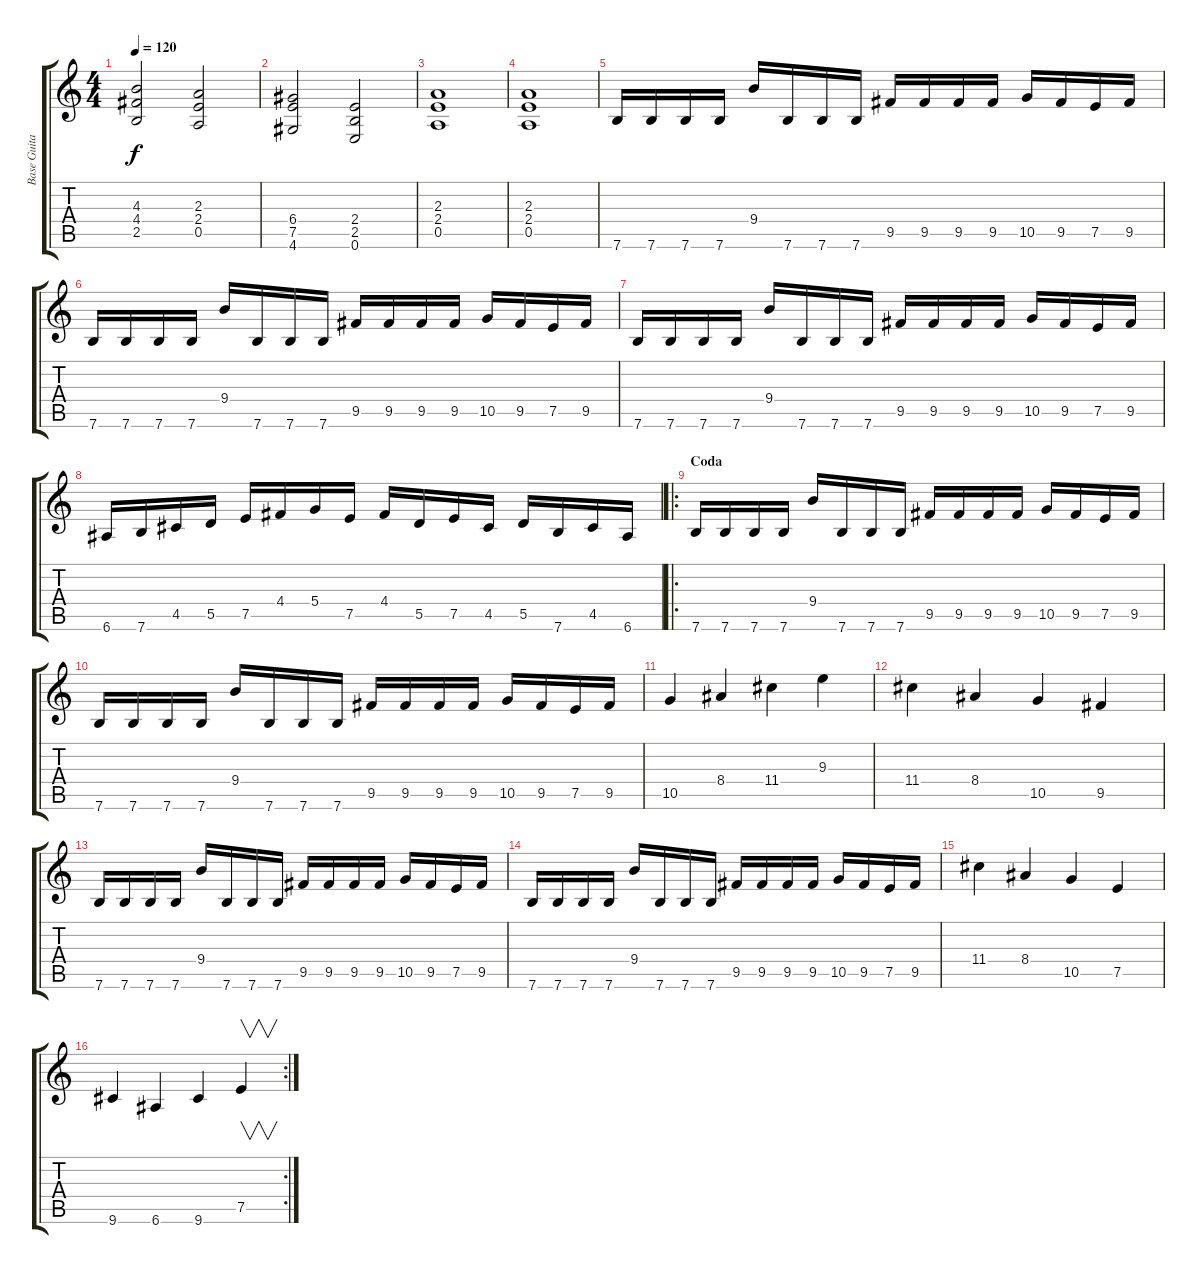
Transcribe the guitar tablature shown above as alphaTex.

\track ("Base Guitar" "Base Guita") {instrument overdrivenguitar}
\staff {score tabs}
\tuning (E4 B3 G3 D3 A2 E2) {hide}
\ts (4 4)
\tempo 120
\clef g2
\ks c
(4.3 4.4 2.5).2{dy f} (2.3 2.4 0.5).2 |
(6.4 7.5 4.6).2 (2.4 2.5 0.6).2 |
(2.3 2.4 0.5).1 |
(2.3 2.4 0.5).1 |
7.6.16 7.6.16 7.6.16 7.6.16 9.4.16 7.6.16 7.6.16 7.6.16 9.5.16 9.5.16 9.5.16 9.5.16 10.5.16 9.5.16 7.5.16 9.5.16 |
7.6.16 7.6.16 7.6.16 7.6.16 9.4.16 7.6.16 7.6.16 7.6.16 9.5.16 9.5.16 9.5.16 9.5.16 10.5.16 9.5.16 7.5.16 9.5.16 |
7.6.16 7.6.16 7.6.16 7.6.16 9.4.16 7.6.16 7.6.16 7.6.16 9.5.16 9.5.16 9.5.16 9.5.16 10.5.16 9.5.16 7.5.16 9.5.16 |
6.6.16 7.6.16 4.5.16 5.5.16 7.5.16 4.4.16 5.4.16 7.5.16 4.4.16 5.5.16 7.5.16 4.5.16 5.5.16 7.6.16 4.5.16 6.6.16 |
\ro
\section ("" "Coda")
7.6.16 7.6.16 7.6.16 7.6.16 9.4.16 7.6.16 7.6.16 7.6.16 9.5.16 9.5.16 9.5.16 9.5.16 10.5.16 9.5.16 7.5.16 9.5.16 |
7.6.16 7.6.16 7.6.16 7.6.16 9.4.16 7.6.16 7.6.16 7.6.16 9.5.16 9.5.16 9.5.16 9.5.16 10.5.16 9.5.16 7.5.16 9.5.16 |
10.5.4 8.4.4 11.4.4 9.3.4 |
11.4.4 8.4.4 10.5.4 9.5.4 |
7.6.16 7.6.16 7.6.16 7.6.16 9.4.16 7.6.16 7.6.16 7.6.16 9.5.16 9.5.16 9.5.16 9.5.16 10.5.16 9.5.16 7.5.16 9.5.16 |
7.6.16 7.6.16 7.6.16 7.6.16 9.4.16 7.6.16 7.6.16 7.6.16 9.5.16 9.5.16 9.5.16 9.5.16 10.5.16 9.5.16 7.5.16 9.5.16 |
11.4.4 8.4.4 10.5.4 7.5.4 |
\rc 2
9.6.4 6.6.4 9.6.4 7.5.4{v}
